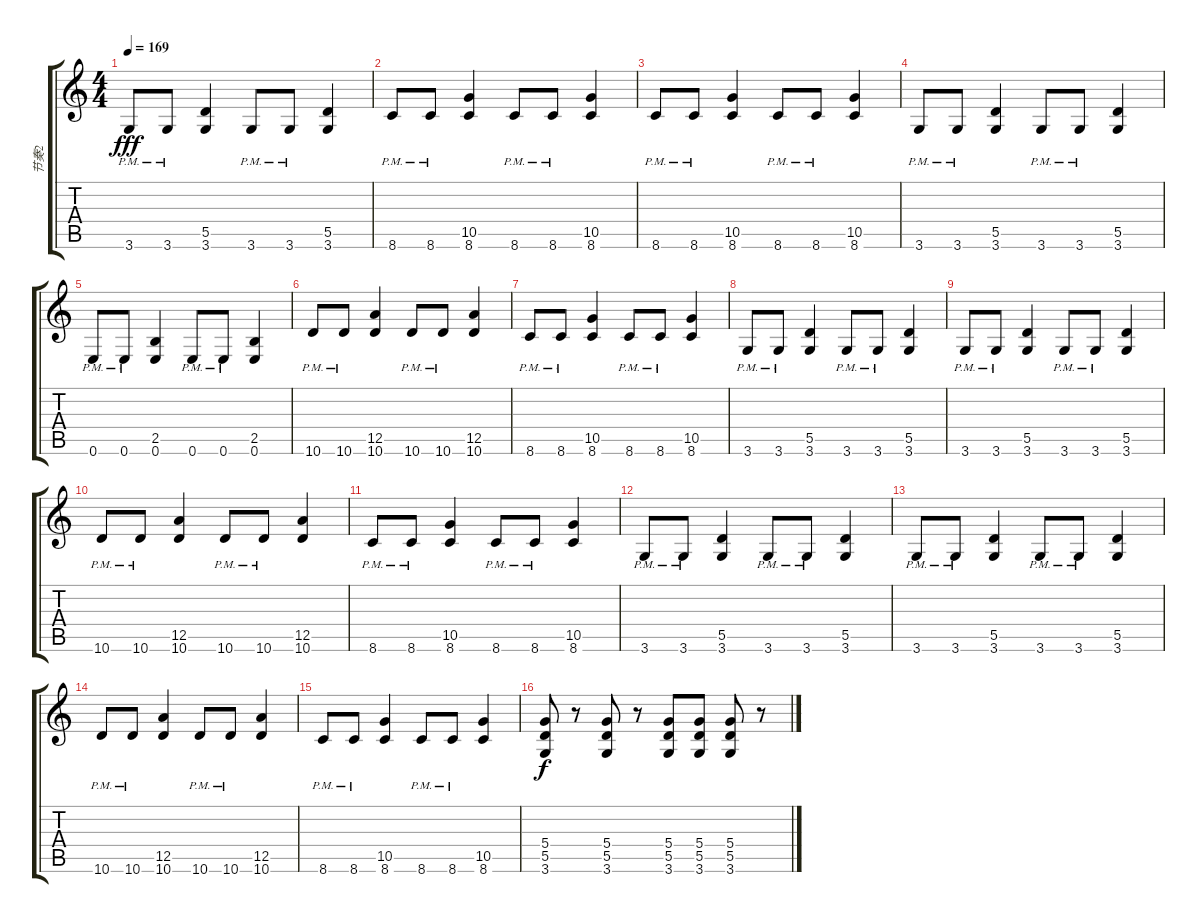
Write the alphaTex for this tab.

\track ("节奏2" "节奏2") {instrument overdrivenguitar}
\staff {score tabs}
\tuning (E4 B3 G3 D3 A2 E2) {hide}
\ts (4 4)
\tempo 169
\clef g2
\ks c
3.6{pm}.8{dy fff} 3.6{pm}.8 (5.5 3.6).4 3.6{pm}.8 3.6{pm}.8 (5.5 3.6).4 |
8.6{pm}.8 8.6{pm}.8 (10.5 8.6).4 8.6{pm}.8 8.6{pm}.8 (10.5 8.6).4 |
8.6{pm}.8 8.6{pm}.8 (10.5 8.6).4 8.6{pm}.8 8.6{pm}.8 (10.5 8.6).4 |
3.6{pm}.8 3.6{pm}.8 (5.5 3.6).4 3.6{pm}.8 3.6{pm}.8 (5.5 3.6).4 |
0.6{pm}.8 0.6{pm}.8 (2.5 0.6).4 0.6{pm}.8 0.6{pm}.8 (2.5 0.6).4 |
10.6{pm}.8 10.6{pm}.8 (12.5 10.6).4 10.6{pm}.8 10.6{pm}.8 (12.5 10.6).4 |
8.6{pm}.8 8.6{pm}.8 (10.5 8.6).4 8.6{pm}.8 8.6{pm}.8 (10.5 8.6).4 |
3.6{pm}.8 3.6{pm}.8 (5.5 3.6).4 3.6{pm}.8 3.6{pm}.8 (5.5 3.6).4 |
3.6{pm}.8 3.6{pm}.8 (5.5 3.6).4 3.6{pm}.8 3.6{pm}.8 (5.5 3.6).4 |
10.6{pm}.8 10.6{pm}.8 (12.5 10.6).4 10.6{pm}.8 10.6{pm}.8 (12.5 10.6).4 |
8.6{pm}.8 8.6{pm}.8 (10.5 8.6).4 8.6{pm}.8 8.6{pm}.8 (10.5 8.6).4 |
3.6{pm}.8 3.6{pm}.8 (5.5 3.6).4 3.6{pm}.8 3.6{pm}.8 (5.5 3.6).4 |
3.6{pm}.8 3.6{pm}.8 (5.5 3.6).4 3.6{pm}.8 3.6{pm}.8 (5.5 3.6).4 |
10.6{pm}.8 10.6{pm}.8 (12.5 10.6).4 10.6{pm}.8 10.6{pm}.8 (12.5 10.6).4 |
8.6{pm}.8 8.6{pm}.8 (10.5 8.6).4 8.6{pm}.8 8.6{pm}.8 (10.5 8.6).4 |
(5.4 5.5 3.6).8{dy f} r.8 (5.4 5.5 3.6).8 r.8 (5.4 5.5 3.6).8 (5.4 5.5 3.6).8 (5.4 5.5 3.6).8 r.8
